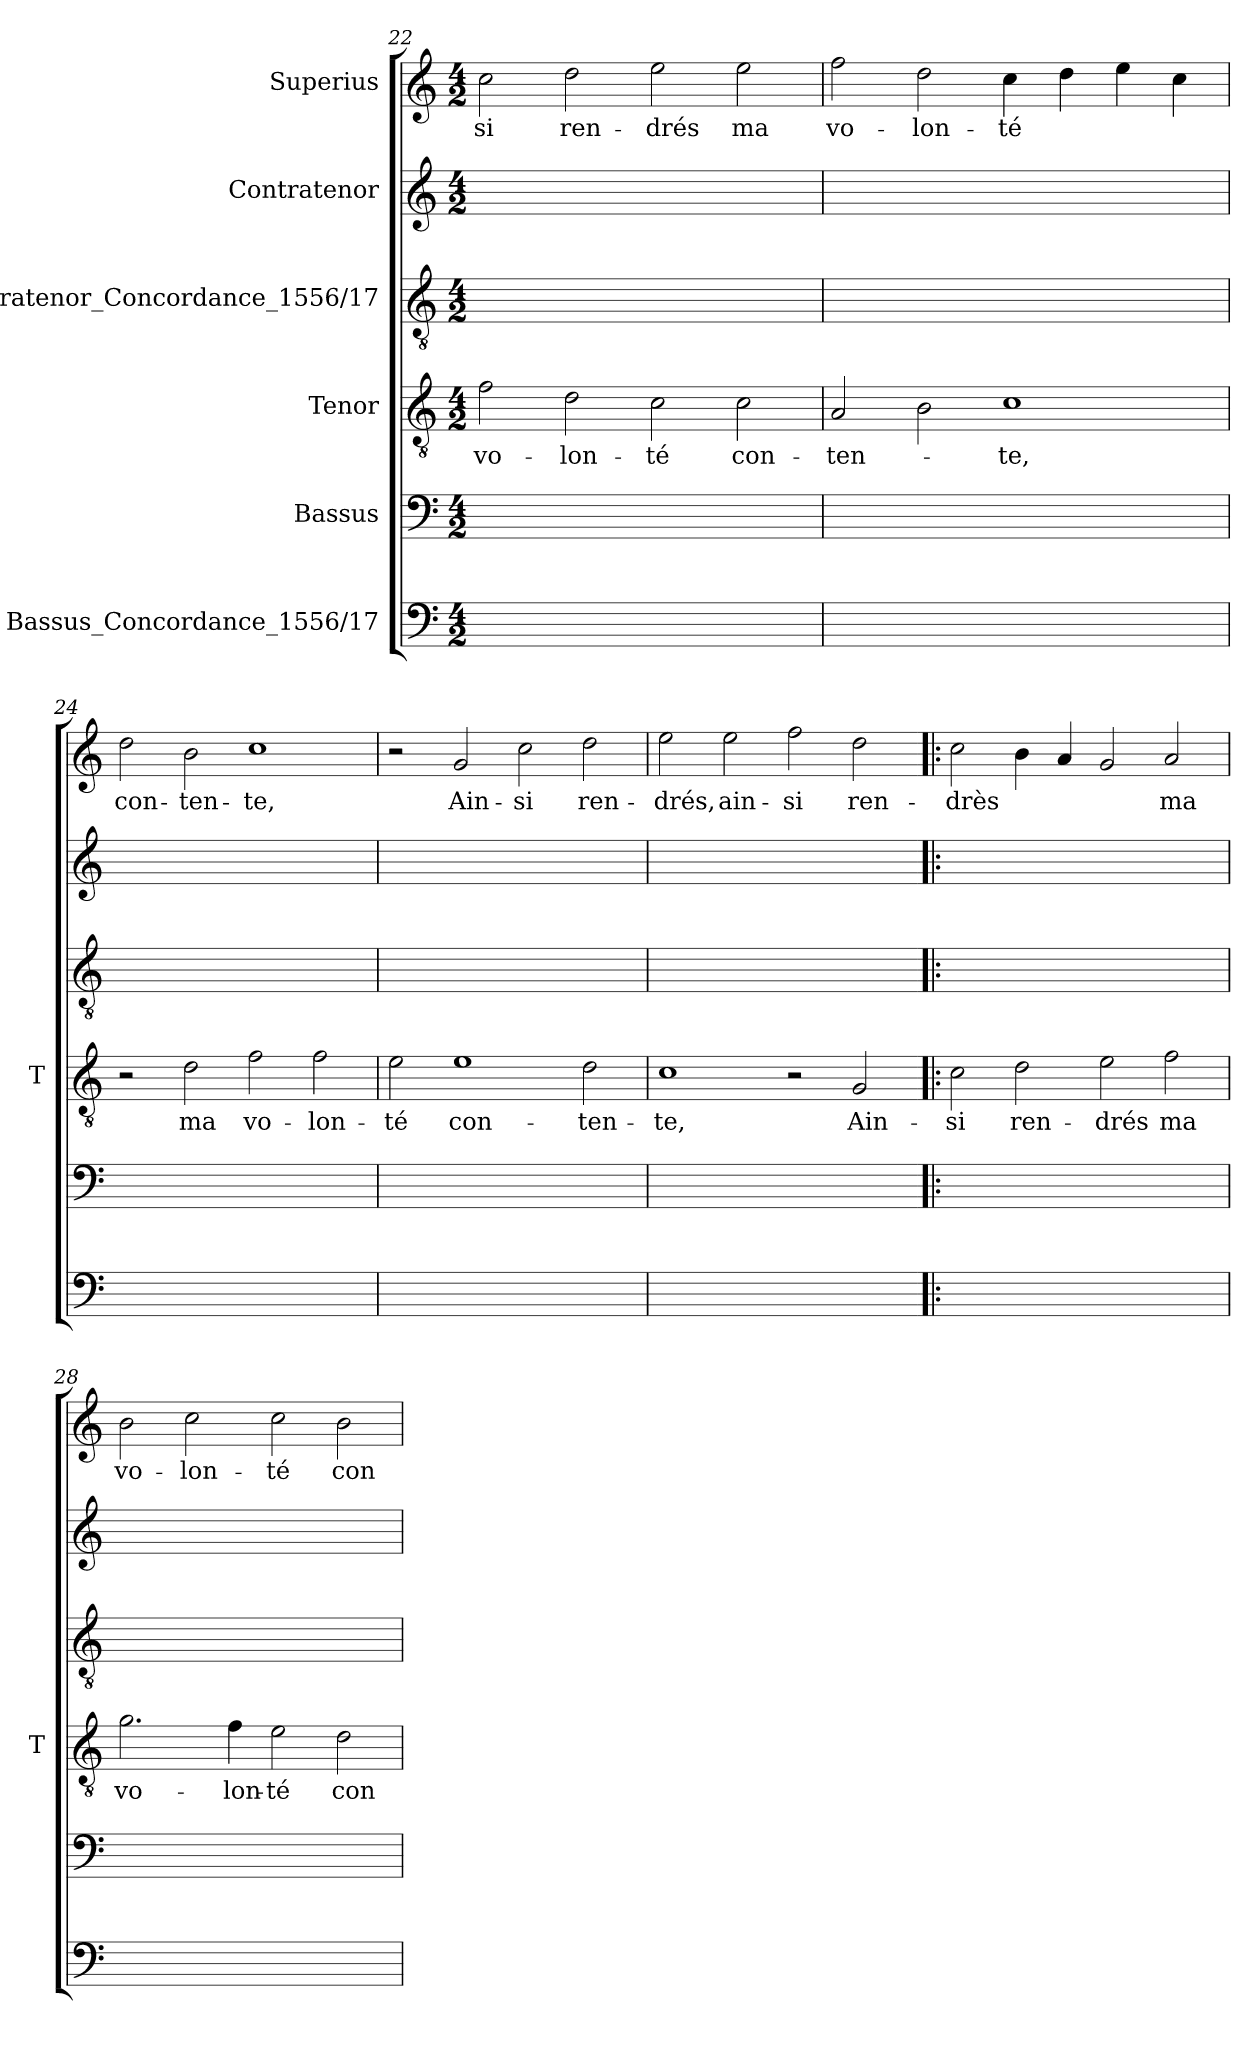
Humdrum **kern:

**kern	**kern	**kern	**text	**kern	**kern	**kern	**text
*part6	*part5	*part4	*part4	*part3	*part2	*part1	*part1
*staff6	*staff5	*staff4	*staff4	*staff3	*staff2	*staff1	*staff1
*I"Bassus_Concordance_1556/17	*I"Bassus	*I"Tenor	*	*I"Contratenor_Concordance_1556/17	*I"Contratenor	*I"Superius	*
*	*	*I'T	*	*	*	*	*
*clefF4	*clefF4	*clefGv2	*	*clefGv2	*clefG2	*clefG2	*
*k[]	*k[]	*k[]	*	*k[]	*k[]	*k[]	*
*M4/2	*M4/2	*M4/2	*	*M4/2	*M4/2	*M4/2	*
=22	=22	=22	=22	=22	=22	=22	=22
0ryy	0ryy	2f	vo-	0ryy	0ryy	2cc	-si
.	.	2d	lon-	.	.	2dd	ren-
.	.	2c	-té	.	.	2ee	-drés
.	.	2c	con-	.	.	2ee	-ma
=23	=23	=23	=23	=23	=23	=23	=23
0ryy	0ryy	2A	ten-	0ryy	0ryy	2ff	vo-
.	.	2B	.	.	.	2dd	lon-
.	.	1c	-te,	.	.	4cc	-té
.	.	.	.	.	.	4dd	.
.	.	.	.	.	.	4ee	.
.	.	.	.	.	.	4cc	.
=24	=24	=24	=24	=24	=24	=24	=24
0ryy	0ryy	2r	.	0ryy	0ryy	2dd	con-
.	.	2d	-ma	.	.	2b	ten-
.	.	2f	vo-	.	.	1cc	-te,
.	.	2f	lon-	.	.	.	.
=25	=25	=25	=25	=25	=25	=25	=25
0ryy	0ryy	2e	-té	0ryy	0ryy	2r	.
.	.	1e	con-	.	.	2g	Ain-
.	.	.	.	.	.	2cc	-si
.	.	2d	ten-	.	.	2dd	ren-
=26	=26	=26	=26	=26	=26	=26	=26
0ryy	0ryy	1c	-te,	0ryy	0ryy	2ee	-drés,
.	.	.	.	.	.	2ee	ain-
.	.	2r	.	.	.	2ff	-si
.	.	2G	Ain-	.	.	2dd	ren-
=27!|:	=27!|:	=27!|:	=27!|:	=27!|:	=27!|:	=27!|:	=27!|:
0ryy	0ryy	2c	-si	0ryy	0ryy	2cc	-drès
.	.	2d	ren-	.	.	4b	.
.	.	.	.	.	.	4a	.
.	.	2e	-drés	.	.	2g	.
.	.	2f	-ma	.	.	2a	-ma
=28	=28	=28	=28	=28	=28	=28	=28
0ryy	0ryy	2.g	vo-	0ryy	0ryy	2b	vo-
.	.	.	.	.	.	2cc	lon-
.	.	4f	lon-	.	.	.	.
.	.	2e	-té	.	.	2cc	-té
.	.	2d	con-	.	.	2b	con-
=	=	=	=	=	=	=	=
*-	*-	*-	*-	*-	*-	*-	*-
